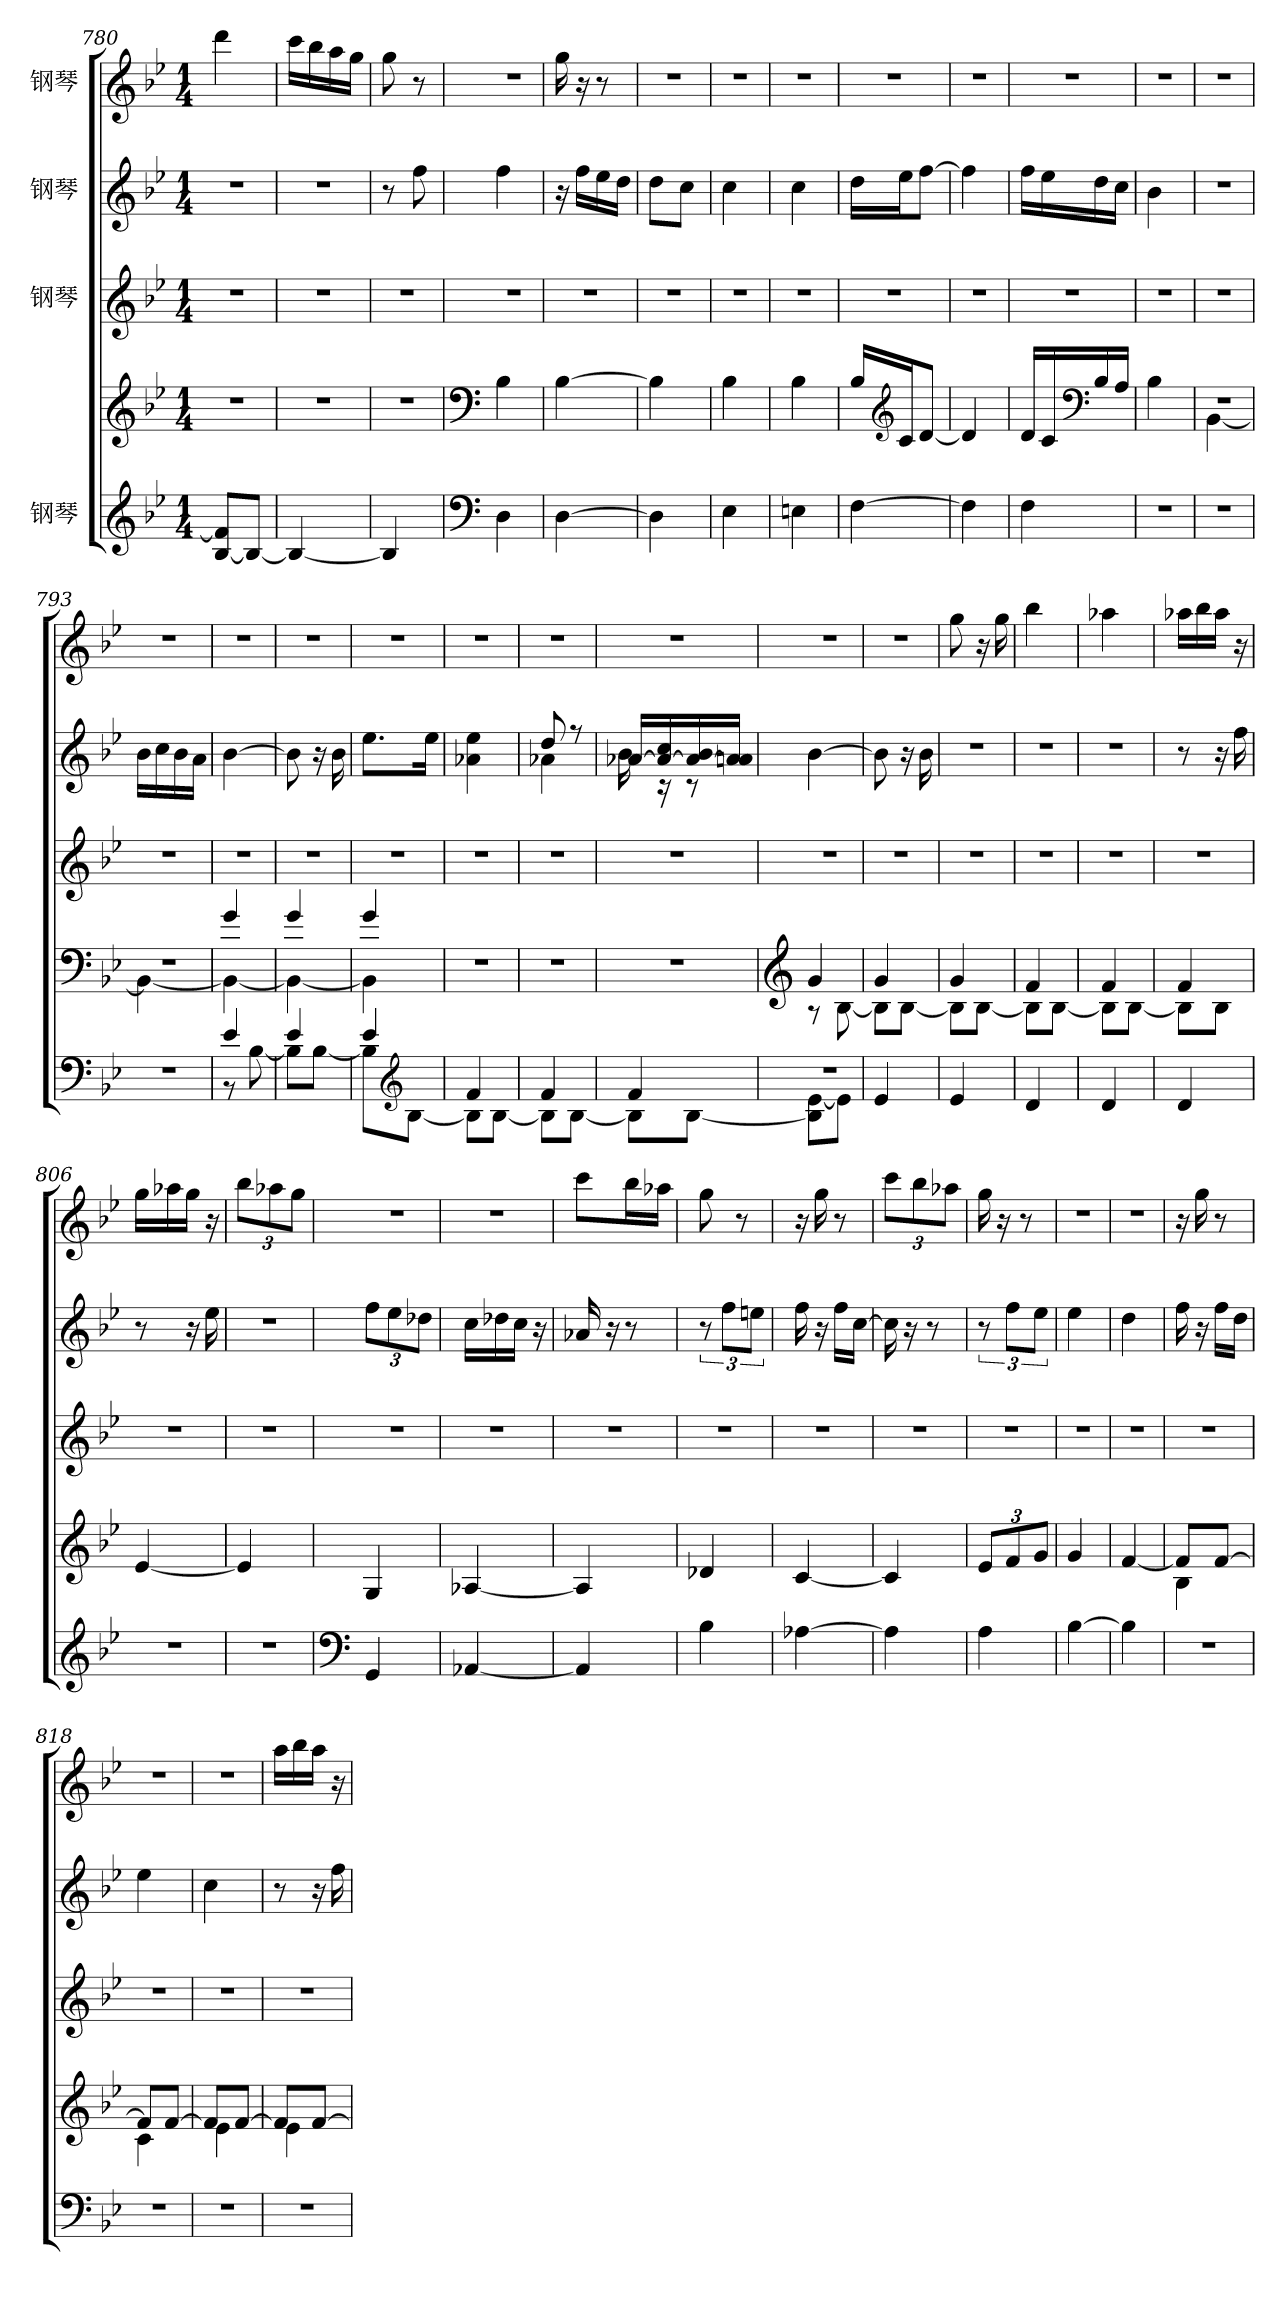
**kern	**kern	**kern	**kern	**kern
*part4	*part4	*part3	*part2	*part1
*staff5	*staff4	*staff3	*staff2	*staff1
*I"钢琴	*	*I"钢琴	*I"钢琴	*I"钢琴
*clefG2	*clefG2	*clefG2	*clefG2	*clefG2
*k[b-e-]	*k[b-e-]	*k[b-e-]	*k[b-e-]	*k[b-e-]
*M1/4	*M1/4	*M1/4	*M1/4	*M1/4
=780	=780	=780	=780	=780
[8B-/ 8f/]L	4r	4r	4r	4ddd\
8B-/J_	.	.	.	.
=781	=781	=781	=781	=781
4B-/_	4r	4r	4r	16ccc\LL
.	.	.	.	16bb-\
.	.	.	.	16aa\
.	.	.	.	16gg\JJ
=782	=782	=782	=782	=782
4B-/]	4r	4r	8r	8gg\
.	.	.	8ff\	8r
=783	=783	=783	=783	=783
*clefF4	*clefF4	*	*	*
4D\	4B-\	4r	4ff\	4r
=784	=784	=784	=784	=784
[4D\	[4B-\	4r	16r	16gg\
.	.	.	16ff\LL	16r
.	.	.	16ee-\	8r
.	.	.	16dd\JJ	.
=785	=785	=785	=785	=785
4D\]	4B-\]	4r	8dd\L	4r
.	.	.	8cc\J	.
=786	=786	=786	=786	=786
4E-\	4B-\	4r	4cc\	4r
=787	=787	=787	=787	=787
4En\	4B-\	4r	4cc\	4r
=788	=788	=788	=788	=788
[4F\	16B-/LL	4r	16dd\LL	4r
*	*clefG2	*	*	*
.	16c/J	.	16ee-\J	.
.	[8d/J	.	[8ff\J	.
=789	=789	=789	=789	=789
4F\]	4d/]	4r	4ff\]	4r
!!LO:LB:g=z
=790	=790	=790	=790	=790
4F\	16d/LL	4r	16ff\LL	4r
.	16c/	.	16ee-\	.
*	*clefF4	*	*	*
.	16B-/	.	16dd\	.
.	16A/JJ	.	16cc\JJ	.
=791	=791	=791	=791	=791
4r	4B-\	4r	4b-\	4r
=792	=792	=792	=792	=792
*	*^	*	*	*
4r	4r	[4BB-\	4r	4r	4r
=793	=793	=793	=793	=793	=793
4r	4r	4BB-\_	4r	16b-\LL	4r
.	.	.	.	16cc\	.
.	.	.	.	16b-\	.
.	.	.	.	16a\JJ	.
=794	=794	=794	=794	=794	=794
*^	*	*	*	*	*
4e-/	8r	4g/	4BB-\_	4r	[4b-\	4r
.	[8B-\	.	.	.	.	.
=795	=795	=795	=795	=795	=795	=795
4e-/	8B-\L]	4g/	4BB-\_	4r	8b-\]	4r
.	[8B-\J	.	.	.	16r	.
.	.	.	.	.	16b-\	.
=796	=796	=796	=796	=796	=796	=796
4e-/	8B-\L]	4g/	4BB-\]	4r	8.ee-\L	4r
*clefG2	*	*	*	*	*	*
.	[8B-\J	.	.	.	.	.
.	.	.	.	.	16ee-\Jk	.
*	*	*v	*v	*	*	*
=797	=797	=797	=797	=797	=797
4f/	8B-\L]	4r	4r	4a-X\ 4ee-\	4r
.	[8B-\J	.	.	.	.
=798	=798	=798	=798	=798	=798
*	*	*	*	*^	*
4f/	8B-\L]	4r	4r	8dd/	4a-X\	4r
.	[8B-\J	.	.	8r	.	.
!!LO:PB:g=z
=799	=799	=799	=799	=799	=799	=799
4f/	8B-\L]	4r	4r	[16a-X/LL	16b-\	4r
.	.	.	.	16a-/_ 16cc/	16r	.
.	[8B-\J	.	.	16a-/_ 16b-/	8r	.
.	.	.	.	16a-/] 16an/JJ	.	.
*	*	*	*	*v	*v	*
=800	=800	=800	=800	=800	=800
*	*	*clefG2	*	*	*
*	*	*^	*	*	*
4r	8B-\] [8e-\L	4g/	8r	4r	[4b-\	4r
.	8e-\J]	.	[8B-\	.	.	.
*v	*v	*	*	*	*	*
=801	=801	=801	=801	=801	=801
4e-/	4g/	8B-\L]	4r	8b-\]	4r
.	.	[8B-\J	.	16r	.
.	.	.	.	16b-\	.
=802	=802	=802	=802	=802	=802
4e-/	4g/	8B-\L]	4r	4r	8gg\
.	.	[8B-\J	.	.	16r
.	.	.	.	.	16gg\
=803	=803	=803	=803	=803	=803
4d/	4f/	8B-\L]	4r	4r	4bb-\
.	.	[8B-\J	.	.	.
=804	=804	=804	=804	=804	=804
4d/	4f/	8B-\L]	4r	4r	4aa-X\
.	.	[8B-\J	.	.	.
=805	=805	=805	=805	=805	=805
4d/	4f/	8B-\L]	4r	8r	16aa-X\LL
.	.	.	.	.	16bb-\
.	.	8B-\J	.	16r	16aa-\JJ
.	.	.	.	16ff\	16r
*	*v	*v	*	*	*
!!LO:LB:g=z
=806	=806	=806	=806	=806
4r	[4e-/	4r	8r	16gg\LL
.	.	.	.	16aa-X\
.	.	.	16r	16gg\JJ
.	.	.	16ee-\	16r
=807	=807	=807	=807	=807
*	*	*	*	*Xbrackettup
4r	4e-/]	4r	4r	12bb-\L
.	.	.	.	12aa-X\
.	.	.	.	12gg\J
=808	=808	=808	=808	=808
*clefF4	*	*	*	*
*	*	*	*Xbrackettup	*
4GG/	4G/	4r	12ff\L	4r
.	.	.	12ee-\	.
.	.	.	12dd-X\J	.
=809	=809	=809	=809	=809
[4AA-X/	[4A-X/	4r	16cc\LL	4r
.	.	.	16dd-X\	.
.	.	.	16cc\JJ	.
.	.	.	16r	.
=810	=810	=810	=810	=810
4AA-/]	4A-/]	4r	16a-X/	8ccc\L
.	.	.	16r	.
.	.	.	8r	16bb-\L
.	.	.	.	16aa-X\JJ
=811	=811	=811	=811	=811
*	*	*	*brackettup	*
4B-\	4d-X/	4r	12r	8gg\
.	.	.	12ff\L	.
.	.	.	.	8r
.	.	.	12een\J	.
=812	=812	=812	=812	=812
[4A-X\	[4c/	4r	16ff\	16r
.	.	.	16r	16gg\
.	.	.	16ff\LL	8r
.	.	.	[16cc\JJ	.
!!LO:PB:g=z
=813	=813	=813	=813	=813
4A-\]	4c/]	4r	16cc\]	12ccc\L
.	.	.	16r	.
.	.	.	.	12bb-\
.	.	.	8r	.
.	.	.	.	12aa-X\J
=814	=814	=814	=814	=814
*	*Xbrackettup	*	*	*
4A\	12e-/L	4r	12r	16gg\
.	.	.	.	16r
.	12f/	.	12ff\L	.
.	.	.	.	8r
.	12g/J	.	12ee-\J	.
=815	=815	=815	=815	=815
[4B-\	4g/	4r	4ee-\	4r
=816	=816	=816	=816	=816
4B-\]	[4f/	4r	4dd\	4r
=817	=817	=817	=817	=817
*	*^	*	*	*
4r	8f/L]	4B-\	4r	16ff\	16r
.	.	.	.	16r	16gg\
.	[8f/J	.	.	16ff\LL	8r
.	.	.	.	16dd\JJ	.
=818	=818	=818	=818	=818	=818
4r	8f/L]	4c\	4r	4ee-\	4r
.	[8f/J	.	.	.	.
=819	=819	=819	=819	=819	=819
4r	8f/L]	4e-\	4r	4cc\	4r
.	[8f/J	.	.	.	.
=820	=820	=820	=820	=820	=820
4r	8f/L]	4e-\	4r	8r	16aa\LL
.	.	.	.	.	16bb-\
.	[8f/J	.	.	16r	16aa\JJ
.	.	.	.	16ff\	16r
*	*v	*v	*	*	*
=	=	=	=	=
*-	*-	*-	*-	*-
